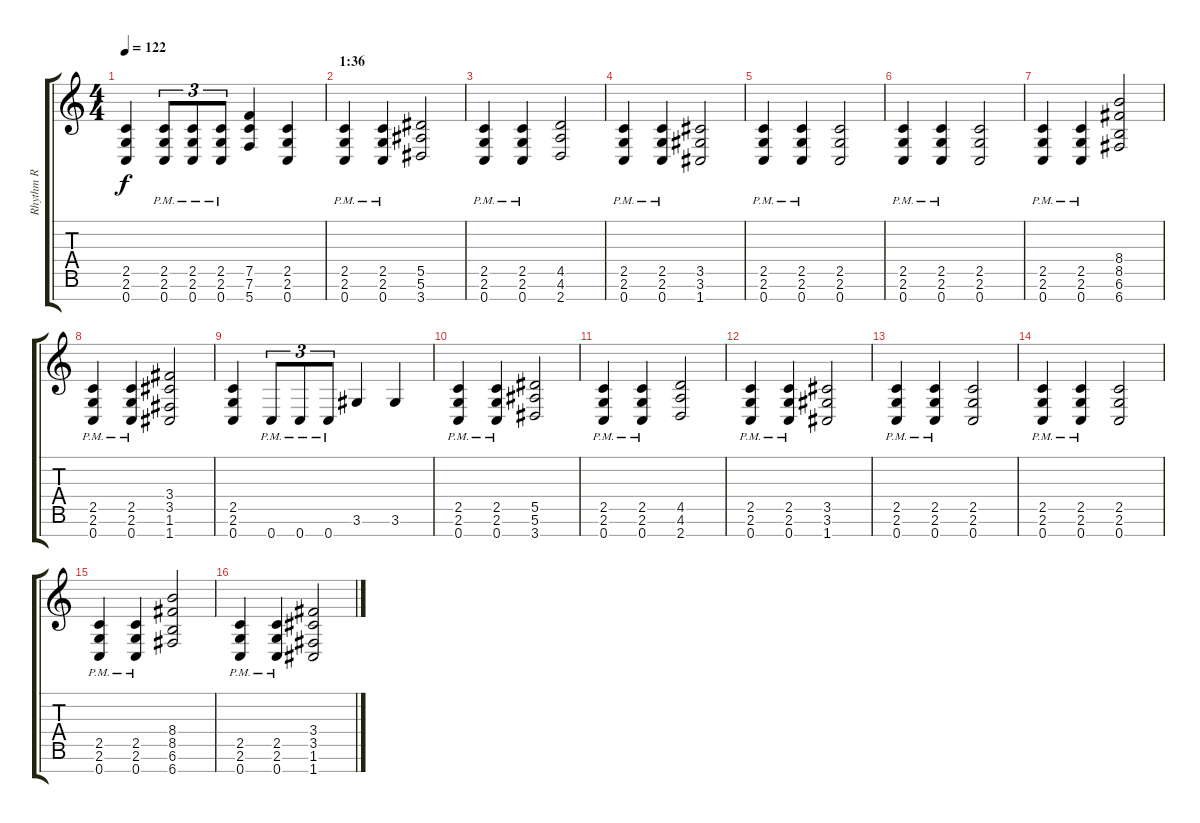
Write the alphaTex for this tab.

\track ("Rhythm R" "Rhythm R") {instrument distortionguitar}
\staff {score tabs}
\tuning (F4 C4 Ab3 Eb3 Bb2 F2 C2) {hide}
\ts (4 4)
\tempo 122
\clef g2
\ks c
(2.5 2.6 0.7).4{dy f} (2.5{pm} 2.6{pm} 0.7{pm}).8{tu (3 2)} (2.5{pm} 2.6{pm} 0.7{pm}).8{tu (3 2)} (2.5{pm} 2.6{pm} 0.7{pm}).8{tu (3 2)} (7.5 7.6 5.7).4 (2.5 2.6 0.7).4 |
\section ("" "1:36")
(2.5{pm} 2.6{pm} 0.7{pm}).4 (2.5{pm} 2.6{pm} 0.7{pm}).4 (5.5 5.6 3.7).2 |
(2.5{pm} 2.6{pm} 0.7{pm}).4 (2.5{pm} 2.6{pm} 0.7{pm}).4 (4.5 4.6 2.7).2 |
(2.5{pm} 2.6{pm} 0.7{pm}).4 (2.5{pm} 2.6{pm} 0.7{pm}).4 (3.5 3.6 1.7).2 |
(2.5{pm} 2.6{pm} 0.7{pm}).4 (2.5{pm} 2.6{pm} 0.7{pm}).4 (2.5 2.6 0.7).2 |
(2.5{pm} 2.6{pm} 0.7{pm}).4 (2.5{pm} 2.6{pm} 0.7{pm}).4 (2.5 2.6 0.7).2 |
(2.5{pm} 2.6{pm} 0.7{pm}).4 (2.5{pm} 2.6{pm} 0.7{pm}).4 (8.4 8.5 6.6 6.7).2 |
(2.5{pm} 2.6{pm} 0.7{pm}).4 (2.5{pm} 2.6{pm} 0.7{pm}).4 (3.4 3.5 1.6 1.7).2 |
(2.5 2.6 0.7).4 0.7{pm}.8{tu (3 2)} 0.7{pm}.8{tu (3 2)} 0.7{pm}.8{tu (3 2)} 3.6.4 3.6.4 |
(2.5{pm} 2.6{pm} 0.7{pm}).4 (2.5{pm} 2.6{pm} 0.7{pm}).4 (5.5 5.6 3.7).2 |
(2.5{pm} 2.6{pm} 0.7{pm}).4 (2.5{pm} 2.6{pm} 0.7{pm}).4 (4.5 4.6 2.7).2 |
(2.5{pm} 2.6{pm} 0.7{pm}).4 (2.5{pm} 2.6{pm} 0.7{pm}).4 (3.5 3.6 1.7).2 |
(2.5{pm} 2.6{pm} 0.7{pm}).4 (2.5{pm} 2.6{pm} 0.7{pm}).4 (2.5 2.6 0.7).2 |
(2.5{pm} 2.6{pm} 0.7{pm}).4 (2.5{pm} 2.6{pm} 0.7{pm}).4 (2.5 2.6 0.7).2 |
(2.5{pm} 2.6{pm} 0.7{pm}).4 (2.5{pm} 2.6{pm} 0.7{pm}).4 (8.4 8.5 6.6 6.7).2 |
(2.5{pm} 2.6{pm} 0.7{pm}).4 (2.5{pm} 2.6{pm} 0.7{pm}).4 (3.4 3.5 1.6 1.7).2
